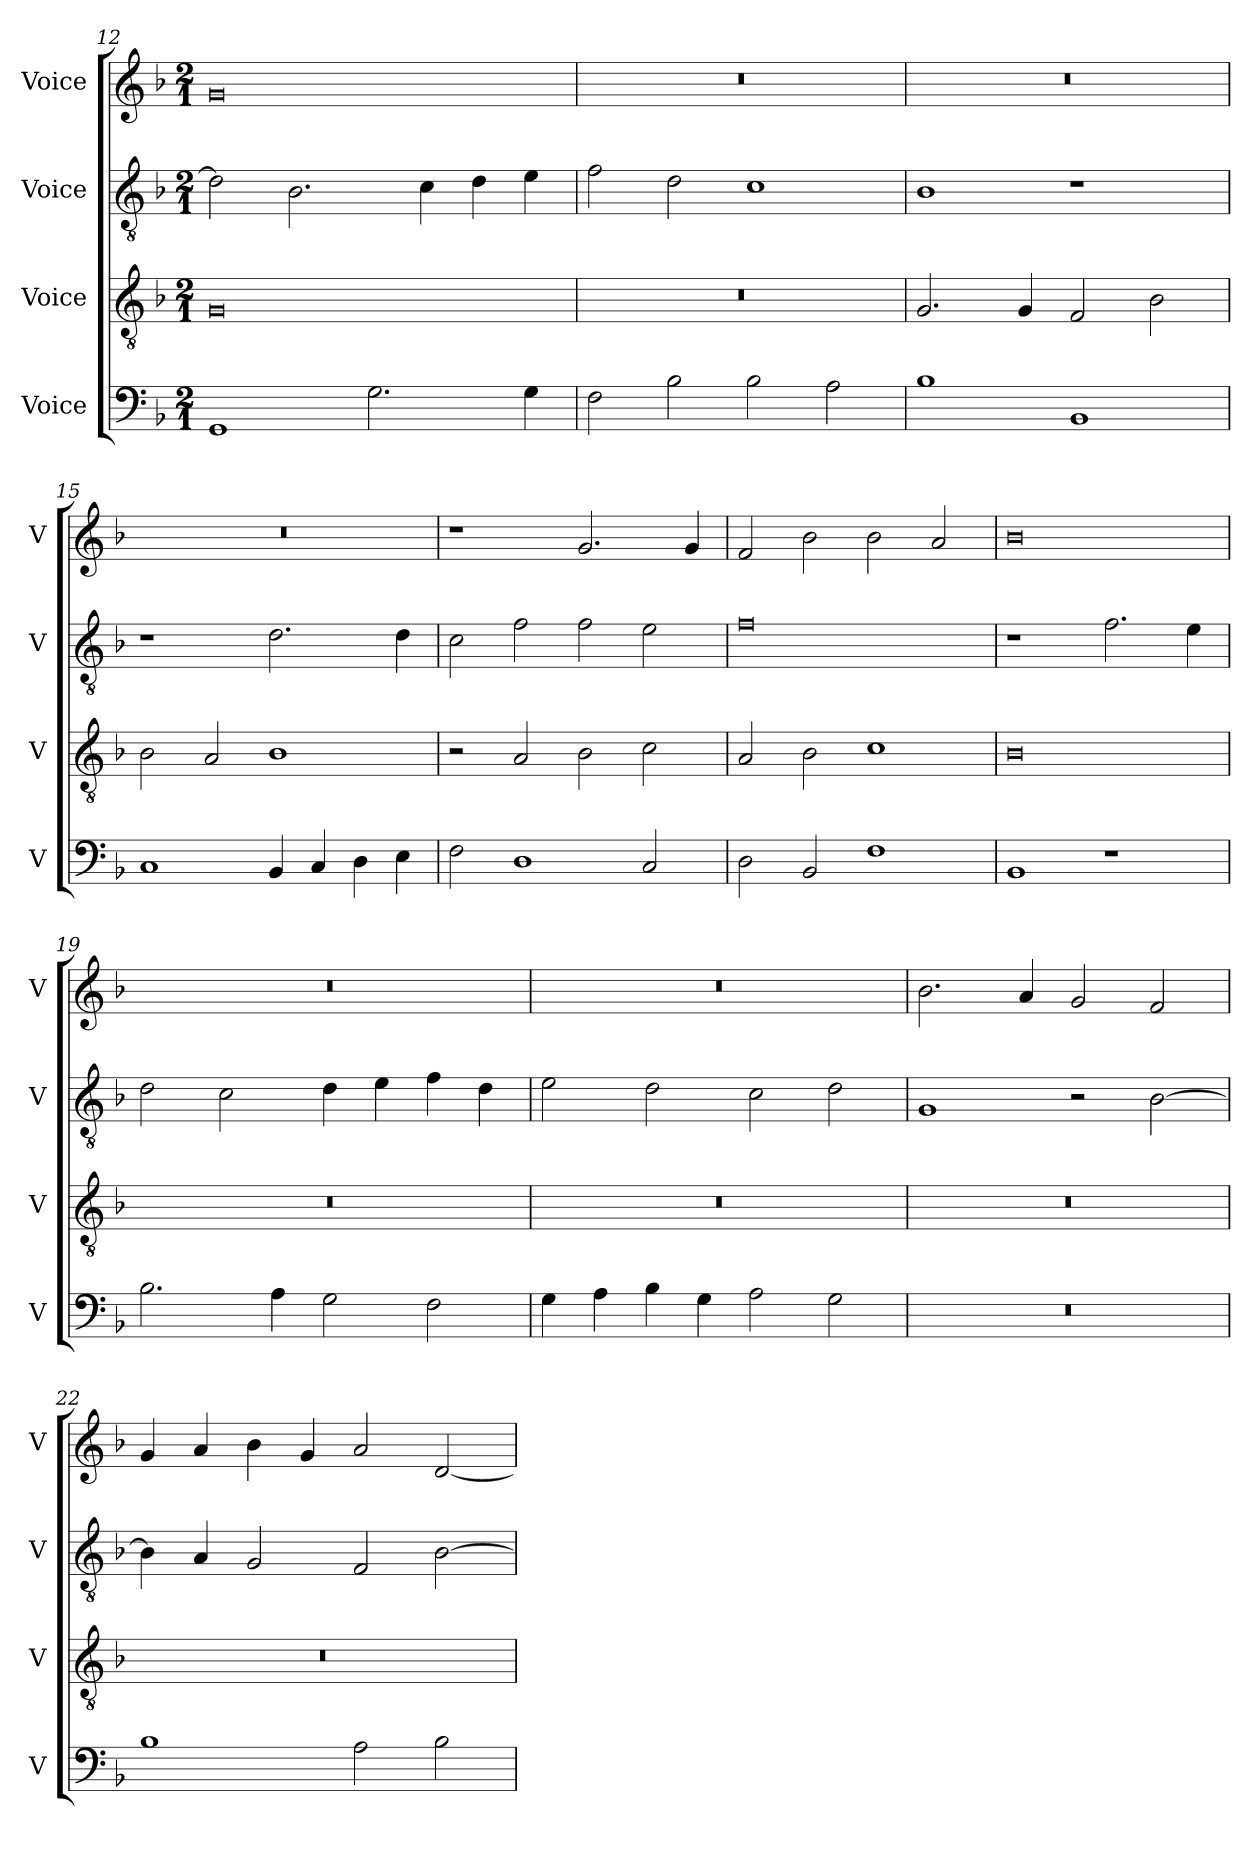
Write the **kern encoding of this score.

**kern	**kern	**kern	**kern
*part4	*part3	*part2	*part1
*staff4	*staff3	*staff2	*staff1
*I"Voice	*I"Voice	*I"Voice	*I"Voice
*I'V	*I'V	*I'V	*I'V
*clefF4	*clefGv2	*clefGv2	*clefG2
*k[b-]	*k[b-]	*k[b-]	*k[b-]
*M2/1	*M2/1	*M2/1	*M2/1
=12	=12	=12	=12
1GG	0G	2d\]	0g
.	.	2.B-\	.
2.G\	.	.	.
.	.	4c\	.
.	.	4d\	.
4G\	.	4e\	.
=13	=13	=13	=13
2F\	0r	2f\	0r
2B-\	.	2d\	.
2B-\	.	1c	.
2A\	.	.	.
!!LO:LB:g=z
=14	=14	=14	=14
1B-	2.G/	1B-	0r
.	4G/	.	.
1BB-	2F/	1r	.
.	2B-\	.	.
=15	=15	=15	=15
1C	2B-\	1r	0r
.	2A/	.	.
4BB-/	1B-	2.d\	.
4C/	.	.	.
4D\	.	.	.
4E\	.	4d\	.
=16	=16	=16	=16
2F\	2r	2c\	1r
1D	2A/	2f\	.
.	2B-\	2f\	2.g/
2C/	2c\	2e\	.
.	.	.	4g/
!!LO:LB:g=z
=17	=17	=17	=17
2D\	2A/	0f	2f/
2BB-/	2B-\	.	2b-\
1F	1c	.	2b-\
.	.	.	2a/
=18	=18	=18	=18
1BB-	0B-	1r	0b-
1r	.	2.f\	.
.	.	4e\	.
=19	=19	=19	=19
2.B-\	0r	2d\	0r
.	.	2c\	.
4A\	.	.	.
2G\	.	4d\	.
.	.	4e\	.
2F\	.	4f\	.
.	.	4d\	.
!!LO:LB:g=z
=20	=20	=20	=20
4G\	0r	2e\	0r
4A\	.	.	.
4B-\	.	2d\	.
4G\	.	.	.
2A\	.	2c\	.
2G\	.	2d\	.
=21	=21	=21	=21
0r	0r	1G	2.b-\
.	.	.	4a/
.	.	2r	2g/
.	.	[2B-\	2f/
=22	=22	=22	=22
1B-	0r	4B-\]	4g/
.	.	4A/	4a/
.	.	2G/	4b-\
.	.	.	4g/
2A\	.	2F/	2a/
2B-\	.	[2B-\	[2d/
=	=	=	=
*-	*-	*-	*-
